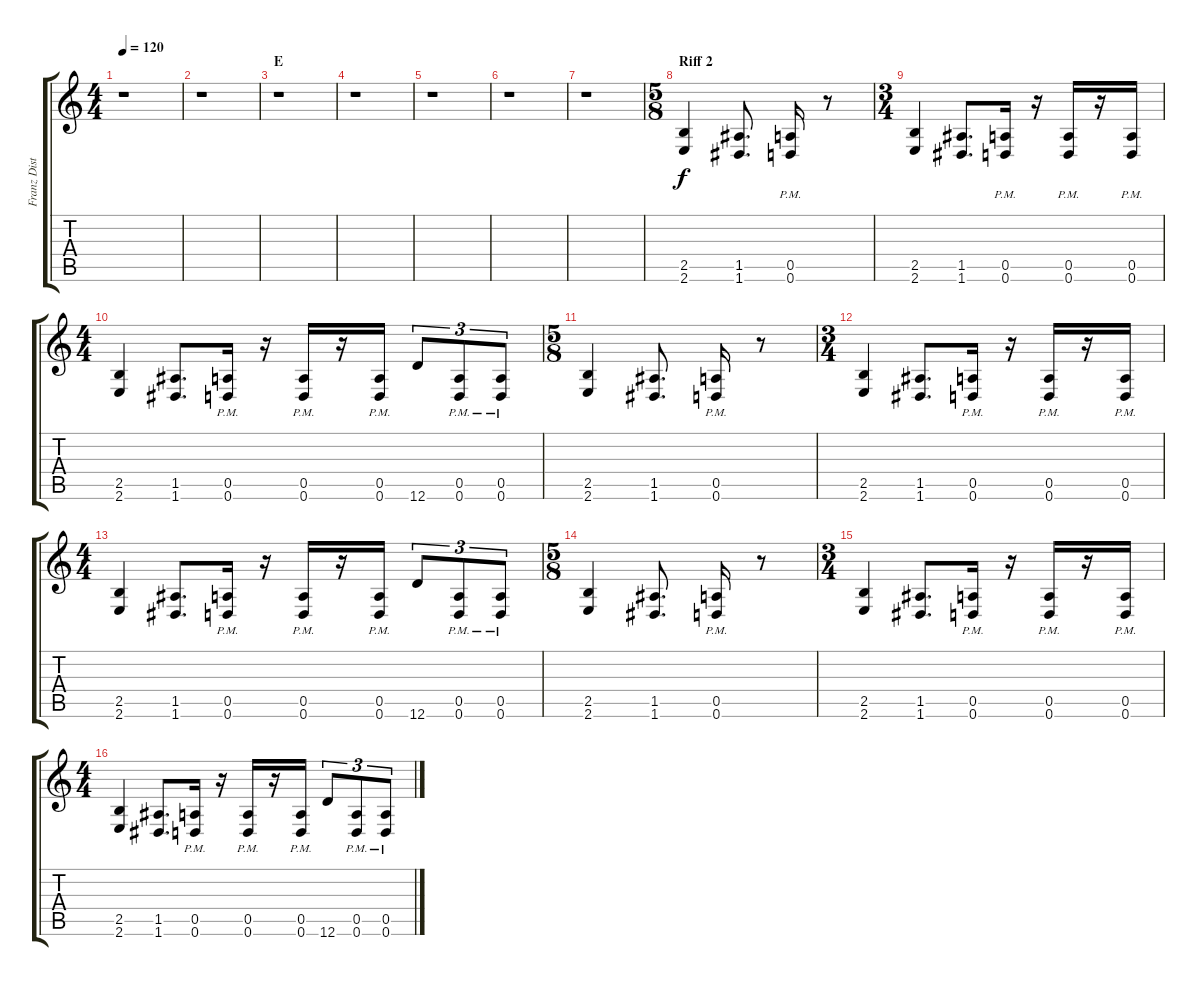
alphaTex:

\track ("Franz Distortion" "Franz Dist") {instrument distortionguitar}
\staff {score tabs}
\tuning (E4 B3 G3 D3 A2 D2) {hide}
\ts (4 4)
\tempo 120
\clef g2
\ks c
r.1{dy f} |
r.1 |
\section ("" "E")
r.1 |
r.1 |
r.1 |
r.1 |
r.1 |
\ts (5 8)
\section ("" "Riff 2")
(2.5 2.6).4 (1.5 1.6).8{d} (0.5{pm} 0.6{pm}).16 r.8 |
\ts (3 4)
(2.5 2.6).4 (1.5 1.6).8{d} (0.5{pm} 0.6{pm}).16 r.16 (0.5{pm} 0.6{pm}).16 r.16 (0.5{pm} 0.6{pm}).16 |
\ts (4 4)
(2.5 2.6).4 (1.5 1.6).8{d} (0.5{pm} 0.6{pm}).16 r.16 (0.5{pm} 0.6{pm}).16 r.16 (0.5{pm} 0.6{pm}).16 12.6.8{tu (3 2)} (0.5{pm} 0.6{pm}).8{tu (3 2)} (0.5{pm} 0.6{pm}).8{tu (3 2)} |
\ts (5 8)
(2.5 2.6).4 (1.5 1.6).8{d} (0.5{pm} 0.6{pm}).16 r.8 |
\ts (3 4)
(2.5 2.6).4 (1.5 1.6).8{d} (0.5{pm} 0.6{pm}).16 r.16 (0.5{pm} 0.6{pm}).16 r.16 (0.5{pm} 0.6{pm}).16 |
\ts (4 4)
(2.5 2.6).4 (1.5 1.6).8{d} (0.5{pm} 0.6{pm}).16 r.16 (0.5{pm} 0.6{pm}).16 r.16 (0.5{pm} 0.6{pm}).16 12.6.8{tu (3 2)} (0.5{pm} 0.6{pm}).8{tu (3 2)} (0.5{pm} 0.6{pm}).8{tu (3 2)} |
\ts (5 8)
(2.5 2.6).4 (1.5 1.6).8{d} (0.5{pm} 0.6{pm}).16 r.8 |
\ts (3 4)
(2.5 2.6).4 (1.5 1.6).8{d} (0.5{pm} 0.6{pm}).16 r.16 (0.5{pm} 0.6{pm}).16 r.16 (0.5{pm} 0.6{pm}).16 |
\ts (4 4)
(2.5 2.6).4 (1.5 1.6).8{d} (0.5{pm} 0.6{pm}).16 r.16 (0.5{pm} 0.6{pm}).16 r.16 (0.5{pm} 0.6{pm}).16 12.6.8{tu (3 2)} (0.5{pm} 0.6{pm}).8{tu (3 2)} (0.5{pm} 0.6{pm}).8{tu (3 2)}
